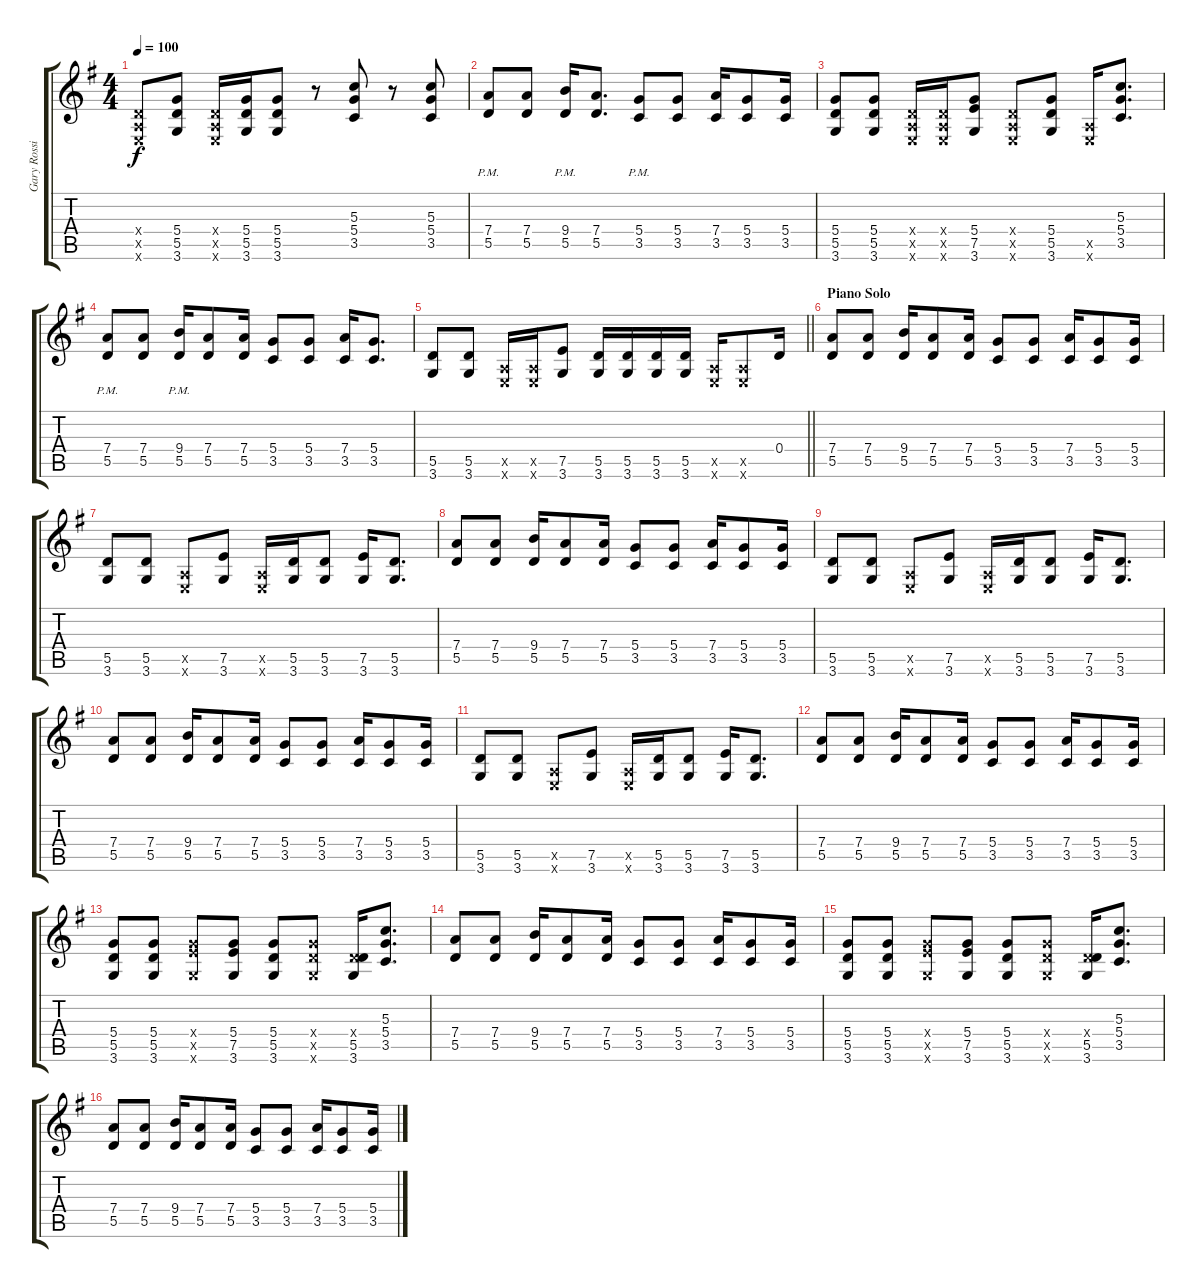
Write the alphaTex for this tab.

\track ("Gary Rossington" "Gary Rossi") {instrument distortionguitar}
\staff {score tabs}
\tuning (E4 B3 G3 D3 A2 E2) {hide}
\ts (4 4)
\tempo 100
\clef g2
\ks g
(0.4{x} 0.5{x} 0.6{x}).8{dy f} (5.4 5.5 3.6).8 (0.4{x} 0.5{x} 0.6{x}).16 (5.4 5.5 3.6).16 (5.4 5.5 3.6).8 r.8 (5.3 5.4 3.5).8 r.8 (5.3 5.4 3.5).8 |
(7.4{pm} 5.5{pm}).8 (7.4 5.5).8 (9.4{pm} 5.5{pm}).16 (7.4 5.5).8{d} (5.4{pm} 3.5{pm}).8 (5.4 3.5).8 (7.4 3.5).16 (5.4 3.5).8 (5.4 3.5).16 |
(5.4 5.5 3.6).8 (5.4 5.5 3.6).8 (0.4{x} 0.5{x} 0.6{x}).16 (0.4{x} 0.5{x} 0.6{x}).16 (5.4 7.5 3.6).8 (0.4{x} 0.5{x} 0.6{x}).8 (5.4 5.5 3.6).8 (0.5{x} 0.6{x}).16 (5.3 5.4 3.5).8{d} |
(7.4{pm} 5.5{pm}).8 (7.4 5.5).8 (9.4{pm} 5.5{pm}).16 (7.4 5.5).8 (7.4 5.5).16 (5.4 3.5).8 (5.4 3.5).8 (7.4 3.5).16 (5.4 3.5).8{d} |
\barLineRight lightlight
(5.5 3.6).8 (5.5 3.6).8 (0.5{x} 0.6{x}).16 (0.5{x} 0.6{x}).16 (7.5 3.6).8 (5.5 3.6).16 (5.5 3.6).16 (5.5 3.6).16 (5.5 3.6).16 (0.5{x} 0.6{x}).16 (0.5{x} 0.6{x}).8 0.4.16 |
\section ("" "Piano Solo")
(7.4 5.5).8 (7.4 5.5).8 (9.4 5.5).16 (7.4 5.5).8 (7.4 5.5).16 (5.4 3.5).8 (5.4 3.5).8 (7.4 3.5).16 (5.4 3.5).8 (5.4 3.5).16 |
(5.5 3.6).8 (5.5 3.6).8 (0.5{x} 0.6{x}).8 (7.5 3.6).8 (0.5{x} 0.6{x}).16 (5.5 3.6).16 (5.5 3.6).8 (7.5 3.6).16 (5.5 3.6).8{d} |
(7.4 5.5).8 (7.4 5.5).8 (9.4 5.5).16 (7.4 5.5).8 (7.4 5.5).16 (5.4 3.5).8 (5.4 3.5).8 (7.4 3.5).16 (5.4 3.5).8 (5.4 3.5).16 |
(5.5 3.6).8 (5.5 3.6).8 (0.5{x} 0.6{x}).8 (7.5 3.6).8 (0.5{x} 0.6{x}).16 (5.5 3.6).16 (5.5 3.6).8 (7.5 3.6).16 (5.5 3.6).8{d} |
(7.4 5.5).8 (7.4 5.5).8 (9.4 5.5).16 (7.4 5.5).8 (7.4 5.5).16 (5.4 3.5).8 (5.4 3.5).8 (7.4 3.5).16 (5.4 3.5).8 (5.4 3.5).16 |
(5.5 3.6).8 (5.5 3.6).8 (0.5{x} 0.6{x}).8 (7.5 3.6).8 (0.5{x} 0.6{x}).16 (5.5 3.6).16 (5.5 3.6).8 (7.5 3.6).16 (5.5 3.6).8{d} |
(7.4 5.5).8 (7.4 5.5).8 (9.4 5.5).16 (7.4 5.5).8 (7.4 5.5).16 (5.4 3.5).8 (5.4 3.5).8 (7.4 3.5).16 (5.4 3.5).8 (5.4 3.5).16 |
(5.4 5.5 3.6).8 (5.4 5.5 3.6).8 (5.4{x} 7.5{x} 3.6{x}).8 (5.4 7.5 3.6).8 (5.4 5.5 3.6).8 (5.4{x} 5.5{x} 3.6{x}).8 (0.4{x} 5.5 3.6).16 (5.3 5.4 3.5).8{d} |
(7.4 5.5).8 (7.4 5.5).8 (9.4 5.5).16 (7.4 5.5).8 (7.4 5.5).16 (5.4 3.5).8 (5.4 3.5).8 (7.4 3.5).16 (5.4 3.5).8 (5.4 3.5).16 |
(5.4 5.5 3.6).8 (5.4 5.5 3.6).8 (5.4{x} 7.5{x} 3.6{x}).8 (5.4 7.5 3.6).8 (5.4 5.5 3.6).8 (5.4{x} 5.5{x} 3.6{x}).8 (0.4{x} 5.5 3.6).16 (5.3 5.4 3.5).8{d} |
(7.4 5.5).8 (7.4 5.5).8 (9.4 5.5).16 (7.4 5.5).8 (7.4 5.5).16 (5.4 3.5).8 (5.4 3.5).8 (7.4 3.5).16 (5.4 3.5).8 (5.4 3.5).16
